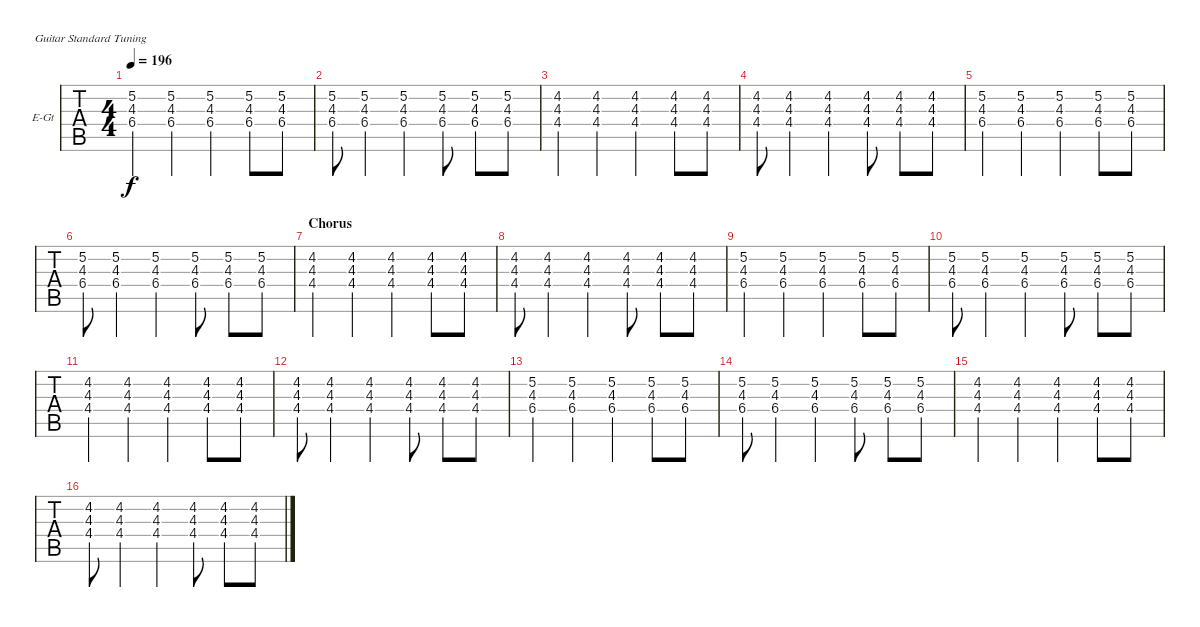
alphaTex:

\bracketExtendMode groupsimilarinstruments
\firstSystemTrackNameOrientation horizontal
\otherSystemsTrackNameOrientation horizontal
\track ("Nick" "E-Gt") {instrument distortionguitar}
\staff {tabs}
\tuning (E4 B3 G3 D3 A2 E2)
\ts (4 4)
\tempo 196
\clef g2
\ks c
(5.2 4.3 6.4).4{dy f} (5.2 4.3 6.4).4 (5.2 4.3 6.4).4 (5.2 4.3 6.4).8 (5.2 4.3 6.4).8 |
(5.2 4.3 6.4).8 (5.2 4.3 6.4).4 (5.2 4.3 6.4).4 (5.2 4.3 6.4).8 (5.2 4.3 6.4).8 (5.2 4.3 6.4).8 |
(4.2 4.3 4.4).4 (4.2 4.3 4.4).4 (4.2 4.3 4.4).4 (4.2 4.3 4.4).8 (4.2 4.3 4.4).8 |
(4.2 4.3 4.4).8 (4.2 4.3 4.4).4 (4.2 4.3 4.4).4 (4.2 4.3 4.4).8 (4.2 4.3 4.4).8 (4.2 4.3 4.4).8 |
(5.2 4.3 6.4).4 (5.2 4.3 6.4).4 (5.2 4.3 6.4).4 (5.2 4.3 6.4).8 (5.2 4.3 6.4).8 |
(5.2 4.3 6.4).8 (5.2 4.3 6.4).4 (5.2 4.3 6.4).4 (5.2 4.3 6.4).8 (5.2 4.3 6.4).8 (5.2 4.3 6.4).8 |
\section ("" "Chorus")
(4.2 4.3 4.4).4 (4.2 4.3 4.4).4 (4.2 4.3 4.4).4 (4.2 4.3 4.4).8 (4.2 4.3 4.4).8 |
(4.2 4.3 4.4).8 (4.2 4.3 4.4).4 (4.2 4.3 4.4).4 (4.2 4.3 4.4).8 (4.2 4.3 4.4).8 (4.2 4.3 4.4).8 |
(5.2 4.3 6.4).4 (5.2 4.3 6.4).4 (5.2 4.3 6.4).4 (5.2 4.3 6.4).8 (5.2 4.3 6.4).8 |
(5.2 4.3 6.4).8 (5.2 4.3 6.4).4 (5.2 4.3 6.4).4 (5.2 4.3 6.4).8 (5.2 4.3 6.4).8 (5.2 4.3 6.4).8 |
(4.2 4.3 4.4).4 (4.2 4.3 4.4).4 (4.2 4.3 4.4).4 (4.2 4.3 4.4).8 (4.2 4.3 4.4).8 |
(4.2 4.3 4.4).8 (4.2 4.3 4.4).4 (4.2 4.3 4.4).4 (4.2 4.3 4.4).8 (4.2 4.3 4.4).8 (4.2 4.3 4.4).8 |
(5.2 4.3 6.4).4 (5.2 4.3 6.4).4 (5.2 4.3 6.4).4 (5.2 4.3 6.4).8 (5.2 4.3 6.4).8 |
(5.2 4.3 6.4).8 (5.2 4.3 6.4).4 (5.2 4.3 6.4).4 (5.2 4.3 6.4).8 (5.2 4.3 6.4).8 (5.2 4.3 6.4).8 |
(4.2 4.3 4.4).4 (4.2 4.3 4.4).4 (4.2 4.3 4.4).4 (4.2 4.3 4.4).8 (4.2 4.3 4.4).8 |
(4.2 4.3 4.4).8 (4.2 4.3 4.4).4 (4.2 4.3 4.4).4 (4.2 4.3 4.4).8 (4.2 4.3 4.4).8 (4.2 4.3 4.4).8
